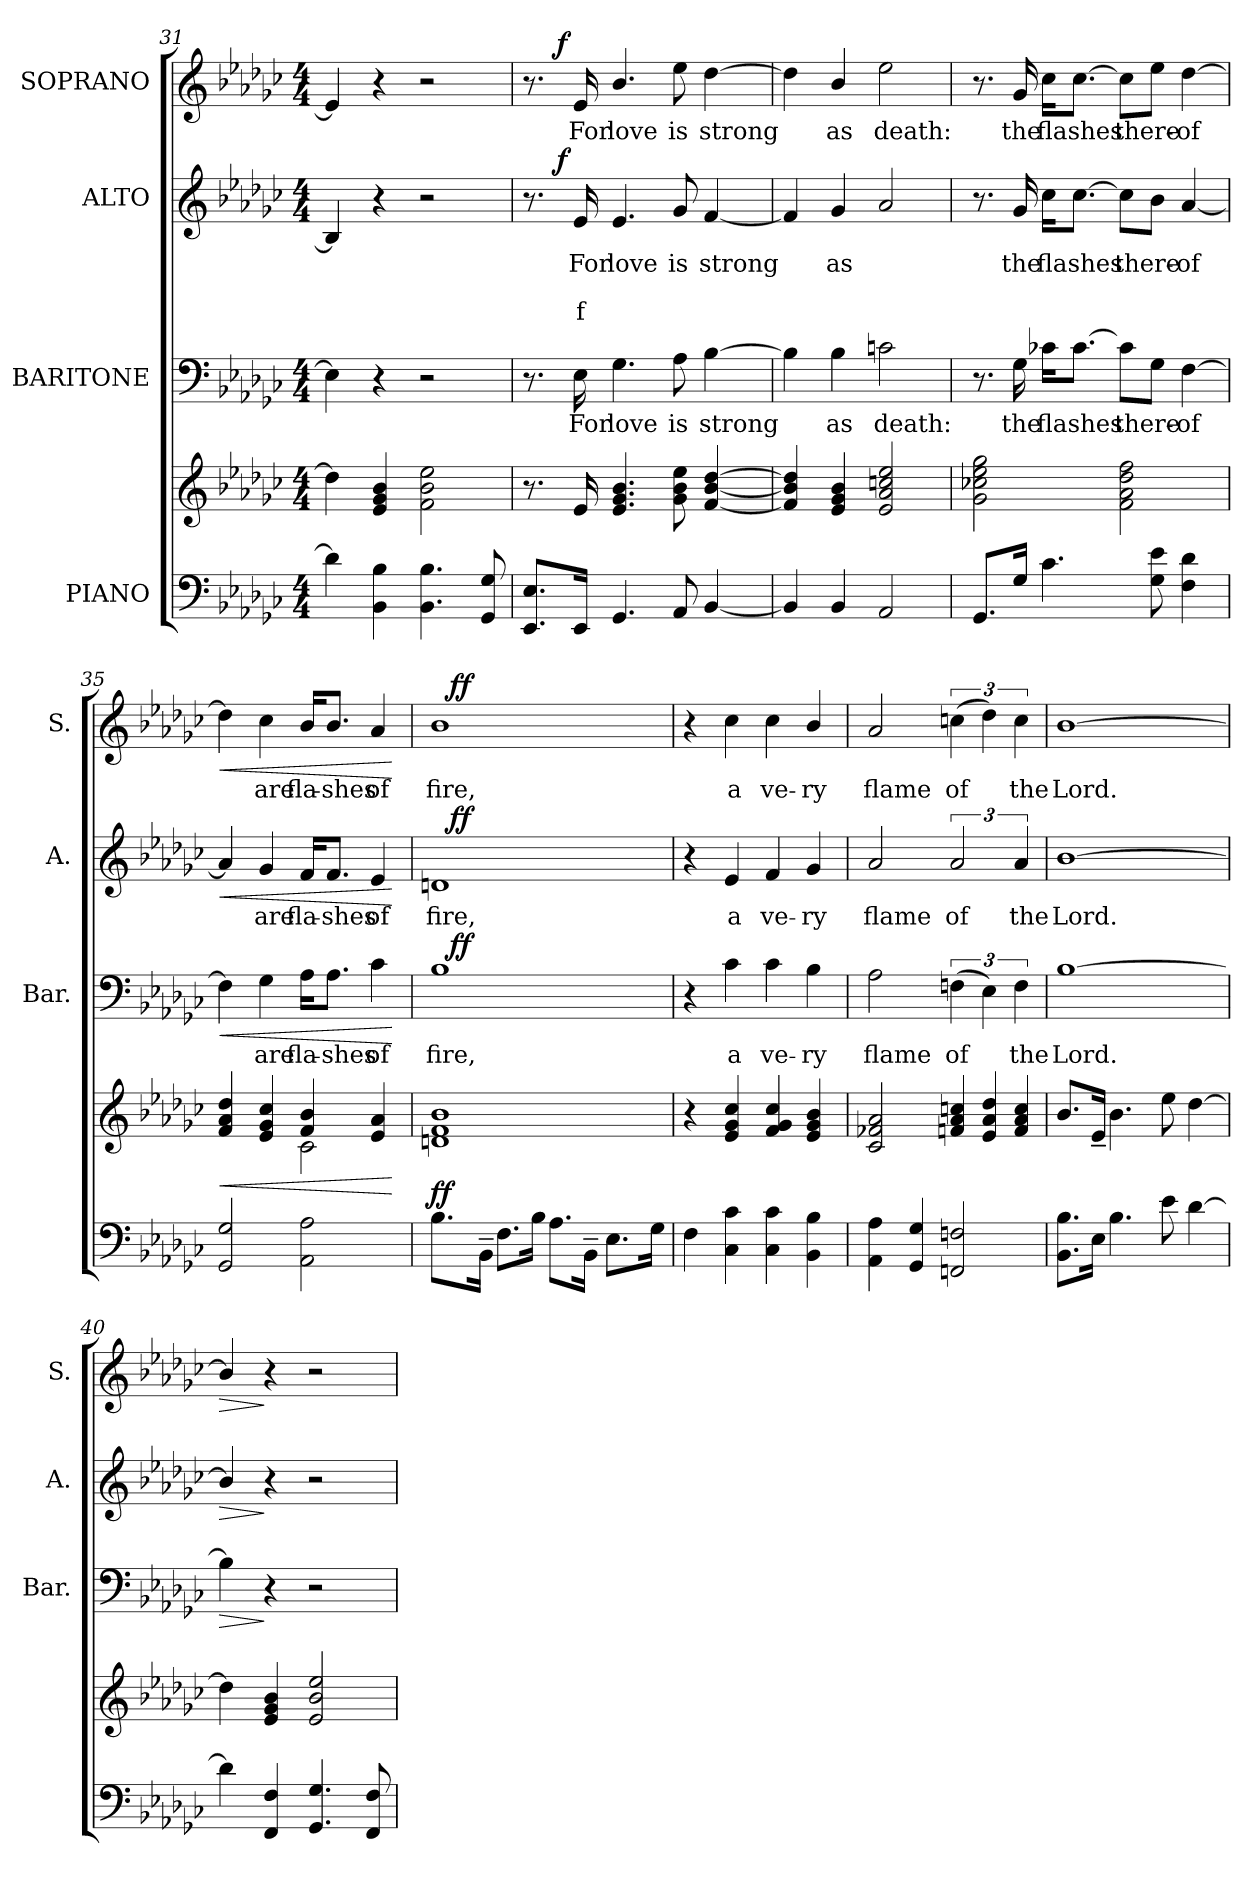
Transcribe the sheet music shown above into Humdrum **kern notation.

**kern	**kern	**dynam	**kern	**text	**dynam	**kern	**text	**text	**text	**dynam	**kern	**text	**dynam
*part4	*part4	*part4	*part3	*part3	*part3	*part2	*part2	*part2	*part2	*part2	*part1	*part1	*part1
*staff5	*staff4	*staff4/5	*staff3	*staff3	*staff3	*staff2	*staff2	*staff2	*staff2	*staff2	*staff1	*staff1	*staff1
*I"PIANO	*	*	*I"BARITONE	*	*	*I"ALTO	*	*	*	*	*I"SOPRANO	*	*
*	*	*	*I'Bar.	*	*	*I'A.	*	*	*	*	*I'S.	*	*
*clefF4	*clefG2	*	*clefF4	*	*	*clefG2	*	*	*	*	*clefG2	*	*
*k[b-e-a-d-g-c-]	*k[b-e-a-d-g-c-]	*	*k[b-e-a-d-g-c-]	*	*	*k[b-e-a-d-g-c-]	*	*	*	*	*k[b-e-a-d-g-c-]	*	*
*G-:	*G-:	*	*G-:	*	*	*G-:	*	*	*	*	*G-:	*	*
*M4/4	*M4/4	*	*M4/4	*	*	*M4/4	*	*	*	*	*M4/4	*	*
=31	=31	=31	=31	=31	=31	=31	=31	=31	=31	=31	=31	=31	=31
4d-\]	4dd-\]	.	4E-\]	.	.	4B-/]	.	.	.	.	4e-/]	.	.
4BB-\ 4B-\	4e-/ 4g-/ 4b-/	.	4r	.	.	4r	.	.	.	.	4r	.	.
4.BB-\ 4.B-\	2f\ 2b-\ 2ee-\	.	2r	.	.	2r	.	.	.	.	2r	.	.
8GG-/ 8G-/	.	.	.	.	.	.	.	.	.	.	.	.	.
=32	=32	=32	=32	=32	=32	=32	=32	=32	=32	=32	=32	=32	=32
*	*	*	*	*	*	*^	*	*	*	*	*^	*	*
8.EE-/ 8.E-/L	8.r	.	8.r	.	.	8.r	12..ryy	.	.	.	.	8.r	12..ryy	.	.
!	!	!	!	!	!	!	!	!	!	!	!LO:DY:a	!	!	!	!LO:DY:a
.	.	.	.	.	.	.	3%2ryy	.	.	.	f	.	3%2ryy	.	f
!	!	!	!	!LO:LY:b	!	!	!	!LO:LY:b	!	!LO:LY:b	!	!	!	!LO:LY:b	!
16EE-/Jk	16e-/	.	16E-\	For	.	16e-/	.	For	.	f	.	16e-/	.	For	.
!	!	!	!	!LO:LY:b	!	!	!	!LO:LY:b	!	!	!	!	!	!LO:LY:b	!
4.GG-/	4.e-/ 4.g-/ 4.b-/	.	4.G-\	love	.	4.e-/	.	love	.	.	.	4.b-/	.	love	.
!	!	!	!	!LO:LY:b	!	!	!	!LO:LY:b	!	!	!	!	!	!LO:LY:b	!
8AA-/	8g-\ 8b-\ 8ee-\	.	8A-\	is	.	8g-/	.	is	.	.	.	8ee-\	.	is	.
!	!	!	!	!LO:LY:b	!	!	!	!LO:LY:b	!	!	!	!	!	!LO:LY:b	!
[<4BB-/	[<4f/ [<4b-/ [>4dd-/	.	[>4B-\	strong	.	[<4f/	.	strong	.	.	.	[>4dd-\	.	strong	.
.	.	.	.	.	.	.	6ryy	.	.	.	.	.	6ryy	.	.
.	.	.	.	.	.	.	48ryy	.	.	.	.	.	48ryy	.	.
*	*	*	*	*	*	*v	*v	*	*	*	*	*	*	*	*
*	*	*	*	*	*	*	*	*	*	*	*v	*v	*	*
=33	=33	=33	=33	=33	=33	=33	=33	=33	=33	=33	=33	=33	=33
4BB-/]	4f/] 4b-/] 4dd-/]	.	4B-\]	.	.	4f/]	.	.	.	.	4dd-\]	.	.
!	!	!	!	!LO:LY:b	!	!	!LO:LY:b	!	!	!	!	!LO:LY:b	!
4BB-/	4e-/ 4g-/ 4b-/	.	4B-\	as	.	4g-/	as	.	.	.	4b-/	as	.
!	!	!	!	!LO:LY:b	!	!	!	!	!	!	!	!LO:LY:b	!
2AA-/	2e-/ 2a-/ 2ccn/ 2ee-/	.	2cn\	death:	.	2a-/	.	.	.	.	2ee-\	death:	.
=34	=34	=34	=34	=34	=34	=34	=34	=34	=34	=34	=34	=34	=34
8.GG-/L	2g-\ 2cc-X\ 2ee-\ 2gg-\	.	8.r	.	.	8.r	.	.	.	.	8.r	.	.
!	!	!	!	!LO:LY:b	!	!	!LO:LY:b	!	!	!	!	!LO:LY:b	!
16G-/Jk	.	.	16G-\	the	.	16g-/	the	.	.	.	16g-/	the	.
!	!	!	!	!LO:LY:b	!	!	!LO:LY:b	!	!	!	!	!LO:LY:b	!
4.c-\	.	.	16c-X\KL	fla	.	16cc-\KL	fla	.	.	.	16cc-\KL	fla	.
!	!	!	!	!LO:LY:b	!	!	!LO:LY:b	!	!	!	!	!LO:LY:b	!
.	.	.	[>8.c-\J	shes	.	[>8.cc-\J	shes	.	.	.	[>8.cc-\J	shes	.
!	!	!	!	!LO:LY:b	!	!	!LO:LY:b	!	!	!	!	!LO:LY:b	!
.	2f\ 2a-\ 2dd-\ 2ff\	.	8c-\L]	there-	.	8cc-\L]	there-	.	.	.	8cc-\L]	there-	.
8G-\ 8e-\	.	.	8G-\J	.	.	8b-\J	.	.	.	.	8ee-\J	.	.
!	!	!	!	!LO:LY:b	!	!	!LO:LY:b	!	!	!	!	!LO:LY:b	!
4F\ 4d-\	.	.	[>4F\	-of	.	[>4a-/	-of	.	.	.	[>4dd-\	-of	.
!!LO:PB:g=z
=35	=35	=35	=35	=35	=35	=35	=35	=35	=35	=35	=35	=35	=35
!	!	!LO:HP:b	!	!	!LO:HP:b	!	!	!	!	!LO:HP:b	!	!	!LO:HP:b
*	*^	*	*	*	*	*	*	*	*	*	*	*	*
2GG-/ 2G-/	4f/ 4a-/ 4dd-/	2ryy	<	4F\]	.	<	4a-/]	.	.	.	<	4dd-\]	.	<
!	!	!	!	!	!LO:LY:b	!	!	!LO:LY:b	!	!	!	!	!LO:LY:b	!
.	4e-/ 4g-/ 4cc-/	.	.	4G-\	are	.	4g-/	are	.	.	.	4cc-\	are	.
!	!	!	!	!	!LO:LY:b	!	!	!LO:LY:b	!	!	!	!	!LO:LY:b	!
2AA-\ 2A-\	4f/ 4b-/	2c-\	.	16A-\KL	fla-	.	16f/KL	fla-	.	.	.	16b-/KL	fla-	.
!	!	!	!	!	!LO:LY:b	!	!	!LO:LY:b	!	!	!	!	!LO:LY:b	!
.	.	.	.	8.A-\J	-shes	.	8.f/J	-shes	.	.	.	8.b-/J	-shes	.
!	!	!	!	!	!LO:LY:b	!	!	!LO:LY:b	!	!	!	!	!LO:LY:b	!
.	4e-/ 4a-/	.	.	4c-\	of	.	4e-/	of	.	.	.	4a-/	of	.
*	*v	*v	*	*	*	*	*	*	*	*	*	*	*	*
.	.	[	.	.	[	.	.	.	.	[	.	.	[
=36	=36	=36	=36	=36	=36	=36	=36	=36	=36	=36	=36	=36	=36
!	!	!LO:DY:a=2	!	!LO:LY:b	!	!	!LO:LY:b	!	!	!	!	!LO:LY:b	!
*	*	*	*^	*	*	*^	*	*	*	*	*^	*	*
8.B-\L	1dn 1f 1b-	ff	1B-	24ryy	fire,	.	1dn	24ryy	fire,	.	.	.	1b-	24ryy	fire,	.
.	.	.	.	96ryy	.	.	.	96ryy	.	.	.	.	.	96ryy	.	.
!	!	!	!	!	!	!LO:DY:a	!	!	!	!	!	!LO:DY:a	!	!	!	!LO:DY:a
.	.	.	.	3%2ryy	.	ff	.	3%2ryy	.	.	.	ff	.	3%2ryy	.	ff
16BB-~>\Jk	.	.	.	.	.	.	.	.	.	.	.	.	.	.	.	.
8.F\L	.	.	.	.	.	.	.	.	.	.	.	.	.	.	.	.
16B-\Jk	.	.	.	.	.	.	.	.	.	.	.	.	.	.	.	.
8.A-\L	.	.	.	.	.	.	.	.	.	.	.	.	.	.	.	.
16BB-~>\Jk	.	.	.	.	.	.	.	.	.	.	.	.	.	.	.	.
.	.	.	.	6ryy	.	.	.	6ryy	.	.	.	.	.	6ryy	.	.
8.E-\L	.	.	.	.	.	.	.	.	.	.	.	.	.	.	.	.
.	.	.	.	12ryy	.	.	.	12ryy	.	.	.	.	.	12ryy	.	.
16G-\Jk	.	.	.	.	.	.	.	.	.	.	.	.	.	.	.	.
.	.	.	.	48.ryy	.	.	.	48.ryy	.	.	.	.	.	48.ryy	.	.
*	*	*	*v	*v	*	*	*	*	*	*	*	*	*v	*v	*	*
*	*	*	*	*	*	*v	*v	*	*	*	*	*	*	*
=37	=37	=37	=37	=37	=37	=37	=37	=37	=37	=37	=37	=37	=37
4F\	4r	.	4r	.	.	4r	.	.	.	.	4r	.	.
!	!	!	!	!LO:LY:b	!	!	!LO:LY:b	!	!	!	!	!LO:LY:b	!
4C-\ 4c-\	4e-/ 4g-/ 4cc-/	.	4c-\	a	.	4e-/	a	.	.	.	4cc-\	a	.
!	!	!	!	!LO:LY:b	!	!	!LO:LY:b	!	!	!	!	!LO:LY:b	!
4C-\ 4c-\	4f/ 4g-/ 4cc-/	.	4c-\	ve-	.	4f/	ve-	.	.	.	4cc-\	ve-	.
!	!	!	!	!LO:LY:b	!	!	!LO:LY:b	!	!	!	!	!LO:LY:b	!
4BB-\ 4B-\	4e-/ 4g-/ 4b-/	.	4B-\	-ry	.	4g-/	-ry	.	.	.	4b-/	-ry	.
=38	=38	=38	=38	=38	=38	=38	=38	=38	=38	=38	=38	=38	=38
!	!	!	!	!LO:LY:b	!	!	!LO:LY:b	!	!	!	!	!LO:LY:b	!
4AA-\ 4A-\	2c-/ 2f-X/ 2a-/	.	2A-\	flame	.	2a-/	flame	.	.	.	2a-/	flame	.
4GG-/ 4G-/	.	.	.	.	.	.	.	.	.	.	.	.	.
*	*Xtuplet	*	*	*	*	*	*	*	*	*	*	*	*
!	!	!	!	!LO:LY:b	!	!	!LO:LY:b	!	!	!	!	!LO:LY:b	!
2FFn/ 2Fn/	6fn/ 6a-/ 6ccn/	.	(>6Fn\	of	.	3a-/	of	.	.	.	(>6ccn\	of	.
.	6e-/ 6a-/ 6dd-/	.	6E-\)	.	.	.	.	.	.	.	6dd-\)	.	.
!	!	!	!	!LO:LY:b	!	!	!LO:LY:b	!	!	!	!	!LO:LY:b	!
.	6f/ 6a-/ 6cc/	.	6F\	the	.	6a-/	the	.	.	.	6cc\	the	.
=39	=39	=39	=39	=39	=39	=39	=39	=39	=39	=39	=39	=39	=39
!	!	!	!	!LO:LY:b	!	!	!LO:LY:b	!	!	!	!	!LO:LY:b	!
8.BB-\ 8.B-\L	8.b-/L	.	[>1B-	Lord.	.	[<1b-	Lord.	.	.	.	[<1b-	Lord.	.
16E-\Jk	16e-~</Jk	.	.	.	.	.	.	.	.	.	.	.	.
4.B-\	4.b-\	.	.	.	.	.	.	.	.	.	.	.	.
8e-\	8ee-\	.	.	.	.	.	.	.	.	.	.	.	.
[>4d-\	[>4dd-\	.	.	.	.	.	.	.	.	.	.	.	.
=40	=40	=40	=40	=40	=40	=40	=40	=40	=40	=40	=40	=40	=40
!	!	!	!	!	!LO:HP:b	!	!	!	!	!LO:HP:b	!	!	!LO:HP:b
4d-\]	4dd-\]	.	4B-\]	.	>	4b-/]	.	.	.	>	4b-/]	.	>
4FF/ 4F/	4e-/ 4g-/ 4b-/	.	4r	.	]	4r	.	.	.	]	4r	.	]
4.GG-/ 4.G-/	2e-/ 2b-/ 2ee-/	.	2r	.	.	2r	.	.	.	.	2r	.	.
8FF/ 8F/	.	.	.	.	.	.	.	.	.	.	.	.	.
=	=	=	=	=	=	=	=	=	=	=	=	=	=
*-	*-	*-	*-	*-	*-	*-	*-	*-	*-	*-	*-	*-	*-
